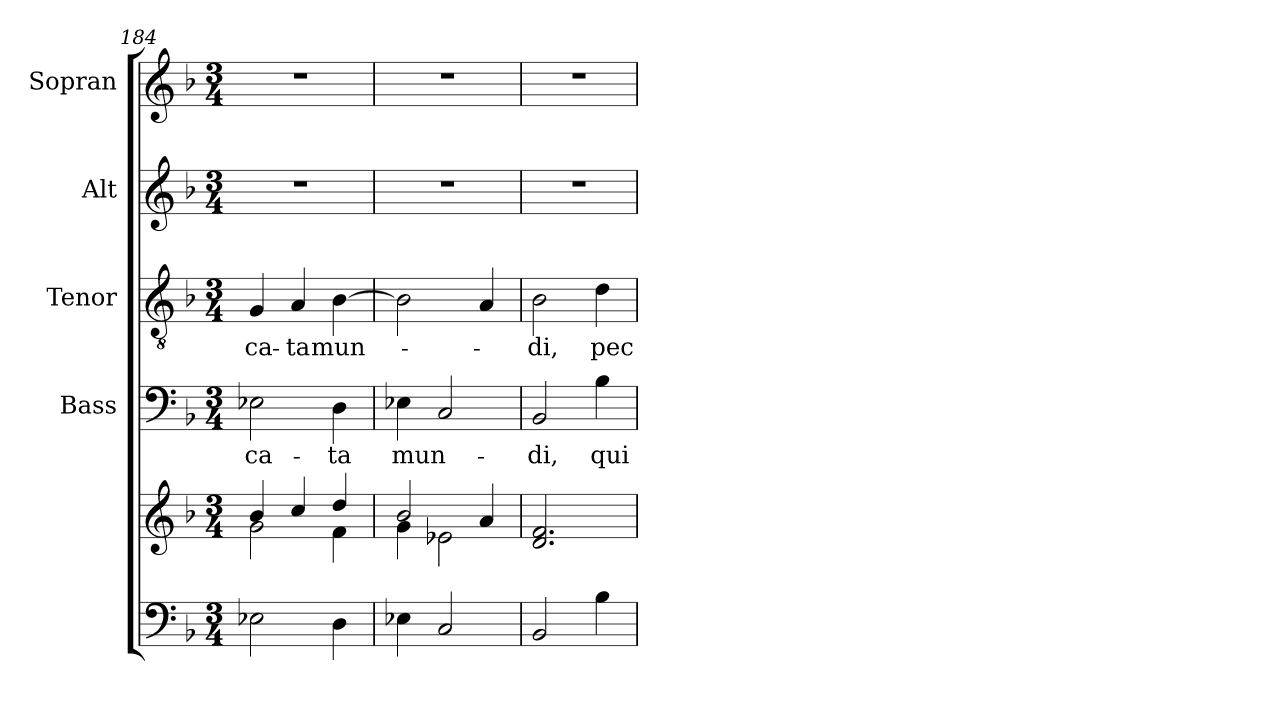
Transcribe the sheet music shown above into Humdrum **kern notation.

**kern	**kern	**kern	**text	**kern	**text	**kern	**kern
*part5	*part5	*part4	*part4	*part3	*part3	*part2	*part1
*staff6	*staff5	*staff4	*staff4	*staff3	*staff3	*staff2	*staff1
*	*	*I"Bass	*	*I"Tenor	*	*I"Alt	*I"Sopran
*	*	*I'B.	*	*I'T.	*	*I'A.	*I'S.
*clefF4	*clefG2	*clefF4	*	*clefGv2	*	*clefG2	*clefG2
*k[b-]	*k[b-]	*k[b-]	*	*k[b-]	*	*k[b-]	*k[b-]
*F:	*F:	*F:	*	*F:	*	*F:	*F:
*M3/4	*M3/4	*M3/4	*	*M3/4	*	*M3/4	*M3/4
=184	=184	=184	=184	=184	=184	=184	=184
*	*^	*	*	*	*	*	*
!	!	!	!	!LO:LY:b	!	!LO:LY:b	!	!
2E-X\	4b-/	2g\	2E-X\	-ca-	4G/	-ca-	2.r	2.r
!	!	!	!	!	!	!LO:LY:b	!	!
.	4cc/	.	.	.	4A/	-ta	.	.
!	!	!	!	!LO:LY:b	!	!LO:LY:b	!	!
4D\	4dd/	4f\	4D\	-ta	[4B-\	mun-	.	.
=185	=185	=185	=185	=185	=185	=185	=185	=185
!	!	!	!	!LO:LY:b	!	!	!	!
4E-X\	2b-/	4g\	4E-X\	mun-	2B-\]	.	2.r	2.r
2C/	.	2e-X\	2C/	.	.	.	.	.
.	4a/	.	.	.	4A/	.	.	.
*	*v	*v	*	*	*	*	*	*
=186	=186	=186	=186	=186	=186	=186	=186
!	!	!	!LO:LY:b	!	!LO:LY:b	!	!
2BB-/	2.d/ 2.f/	2BB-/	-di,	2B-\	-di,	2.r	2.r
!	!	!	!LO:LY:b	!	!LO:LY:b	!	!
4B-\	.	4B-\	qui	4d\	pec-	.	.
=	=	=	=	=	=	=	=
*-	*-	*-	*-	*-	*-	*-	*-
